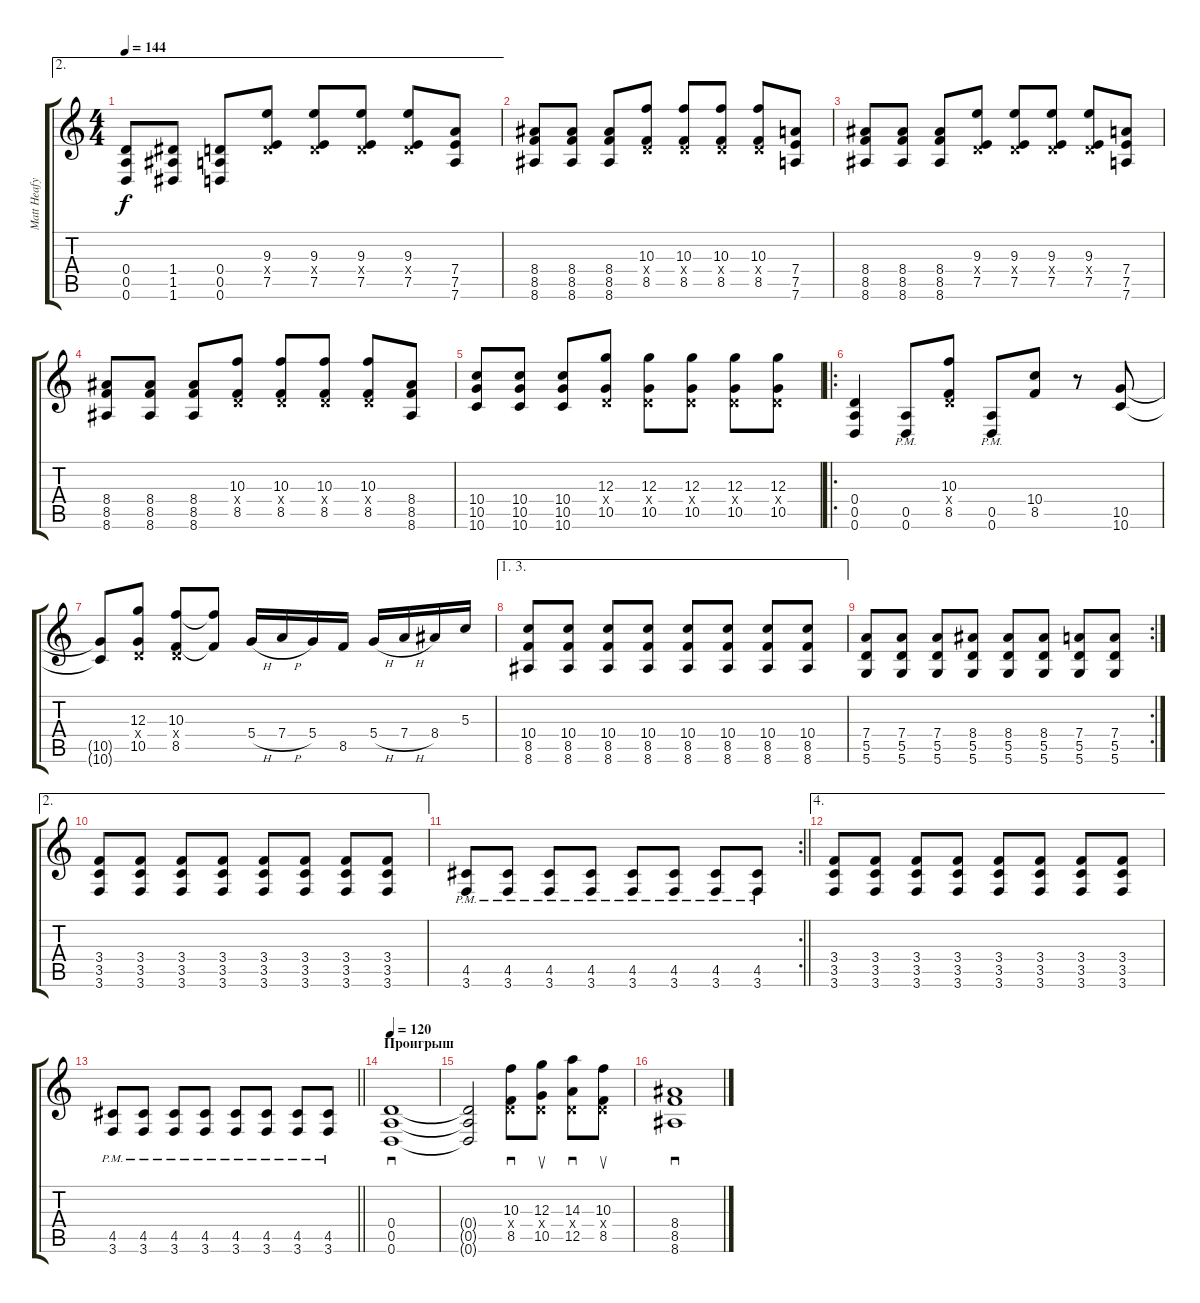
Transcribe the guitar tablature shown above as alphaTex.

\track ("Matt Heafy" "Matt Heafy") {instrument distortionguitar}
\staff {score tabs}
\tuning (E4 B3 G3 D3 A2 D2) {hide}
\ae 2
\ts (4 4)
\tempo 144
\clef g2
\ks c
(0.4 0.5 0.6).8{dy f} (1.4 1.5 1.6).8 (0.4 0.5 0.6).8 (9.3 0.4{x} 7.5).8 (9.3 0.4{x} 7.5).8 (9.3 0.4{x} 7.5).8 (9.3 0.4{x} 7.5).8 (7.4 7.5 7.6).8 |
(8.4 8.5 8.6).8 (8.4 8.5 8.6).8 (8.4 8.5 8.6).8 (10.3 0.4{x} 8.5).8 (10.3 0.4{x} 8.5).8 (10.3 0.4{x} 8.5).8 (10.3 0.4{x} 8.5).8 (7.4 7.5 7.6).8 |
(8.4 8.5 8.6).8 (8.4 8.5 8.6).8 (8.4 8.5 8.6).8 (9.3 0.4{x} 7.5).8 (9.3 0.4{x} 7.5).8 (9.3 0.4{x} 7.5).8 (9.3 0.4{x} 7.5).8 (7.4 7.5 7.6).8 |
(8.4 8.5 8.6).8 (8.4 8.5 8.6).8 (8.4 8.5 8.6).8 (10.3 0.4{x} 8.5).8 (10.3 0.4{x} 8.5).8 (10.3 0.4{x} 8.5).8 (10.3 0.4{x} 8.5).8 (8.4 8.5 8.6).8 |
(10.4 10.5 10.6).8 (10.4 10.5 10.6).8 (10.4 10.5 10.6).8 (12.3 0.4{x} 10.5).8 (12.3 0.4{x} 10.5).8 (12.3 0.4{x} 10.5).8 (12.3 0.4{x} 10.5).8 (12.3 0.4{x} 10.5).8 |
\ro
(0.4 0.5 0.6).4 (0.5{pm} 0.6{pm}).8 (10.3 0.4{x} 8.5).8 (0.5{pm} 0.6{pm}).8 (10.4 8.5).8 r.8 (10.5 10.6).8 |
(10.5{t} 10.6{t}).8 (12.3 0.4{x} 10.5).8 (10.3 0.4{x} 8.5).8 (10.3{t} 8.5{t}).8 5.4{h}.16 7.4{h}.16 5.4.16 8.5.16 5.4{h}.16 7.4{h}.16 8.4.16 5.3.16 |
\ae (1 3)
(10.4 8.5 8.6).8 (10.4 8.5 8.6).8 (10.4 8.5 8.6).8 (10.4 8.5 8.6).8 (10.4 8.5 8.6).8 (10.4 8.5 8.6).8 (10.4 8.5 8.6).8 (10.4 8.5 8.6).8 |
\rc 2
(7.4 5.5 5.6).8 (7.4 5.5 5.6).8 (7.4 5.5 5.6).8 (8.4 5.5 5.6).8 (8.4 5.5 5.6).8 (8.4 5.5 5.6).8 (7.4 5.5 5.6).8 (7.4 5.5 5.6).8 |
\ae 2
(3.4 3.5 3.6).8 (3.4 3.5 3.6).8 (3.4 3.5 3.6).8 (3.4 3.5 3.6).8 (3.4 3.5 3.6).8 (3.4 3.5 3.6).8 (3.4 3.5 3.6).8 (3.4 3.5 3.6).8 |
\rc 2
\barLineRight lightlight
(4.5{pm} 3.6{pm}).8 (4.5{pm} 3.6{pm}).8 (4.5{pm} 3.6{pm}).8 (4.5{pm} 3.6{pm}).8 (4.5{pm} 3.6{pm}).8 (4.5{pm} 3.6{pm}).8 (4.5{pm} 3.6{pm}).8 (4.5{pm} 3.6{pm}).8 |
\ae 4
(3.4 3.5 3.6).8 (3.4 3.5 3.6).8 (3.4 3.5 3.6).8 (3.4 3.5 3.6).8 (3.4 3.5 3.6).8 (3.4 3.5 3.6).8 (3.4 3.5 3.6).8 (3.4 3.5 3.6).8 |
\barLineRight lightlight
(4.5{pm} 3.6{pm}).8 (4.5{pm} 3.6{pm}).8 (4.5{pm} 3.6{pm}).8 (4.5{pm} 3.6{pm}).8 (4.5{pm} 3.6{pm}).8 (4.5{pm} 3.6{pm}).8 (4.5{pm} 3.6{pm}).8 (4.5{pm} 3.6{pm}).8 |
\section ("" "Проигрыш")
\tempo 120
(0.4 0.5 0.6).1{sd} |
(0.4{t} 0.5{t} 0.6{t}).2 (10.3 0.4{x} 8.5).8{sd} (12.3 0.4{x} 10.5).8{su} (14.3 0.4{x} 12.5).8{sd} (10.3 0.4{x} 8.5).8{su} |
(8.4 8.5 8.6).1{sd}
